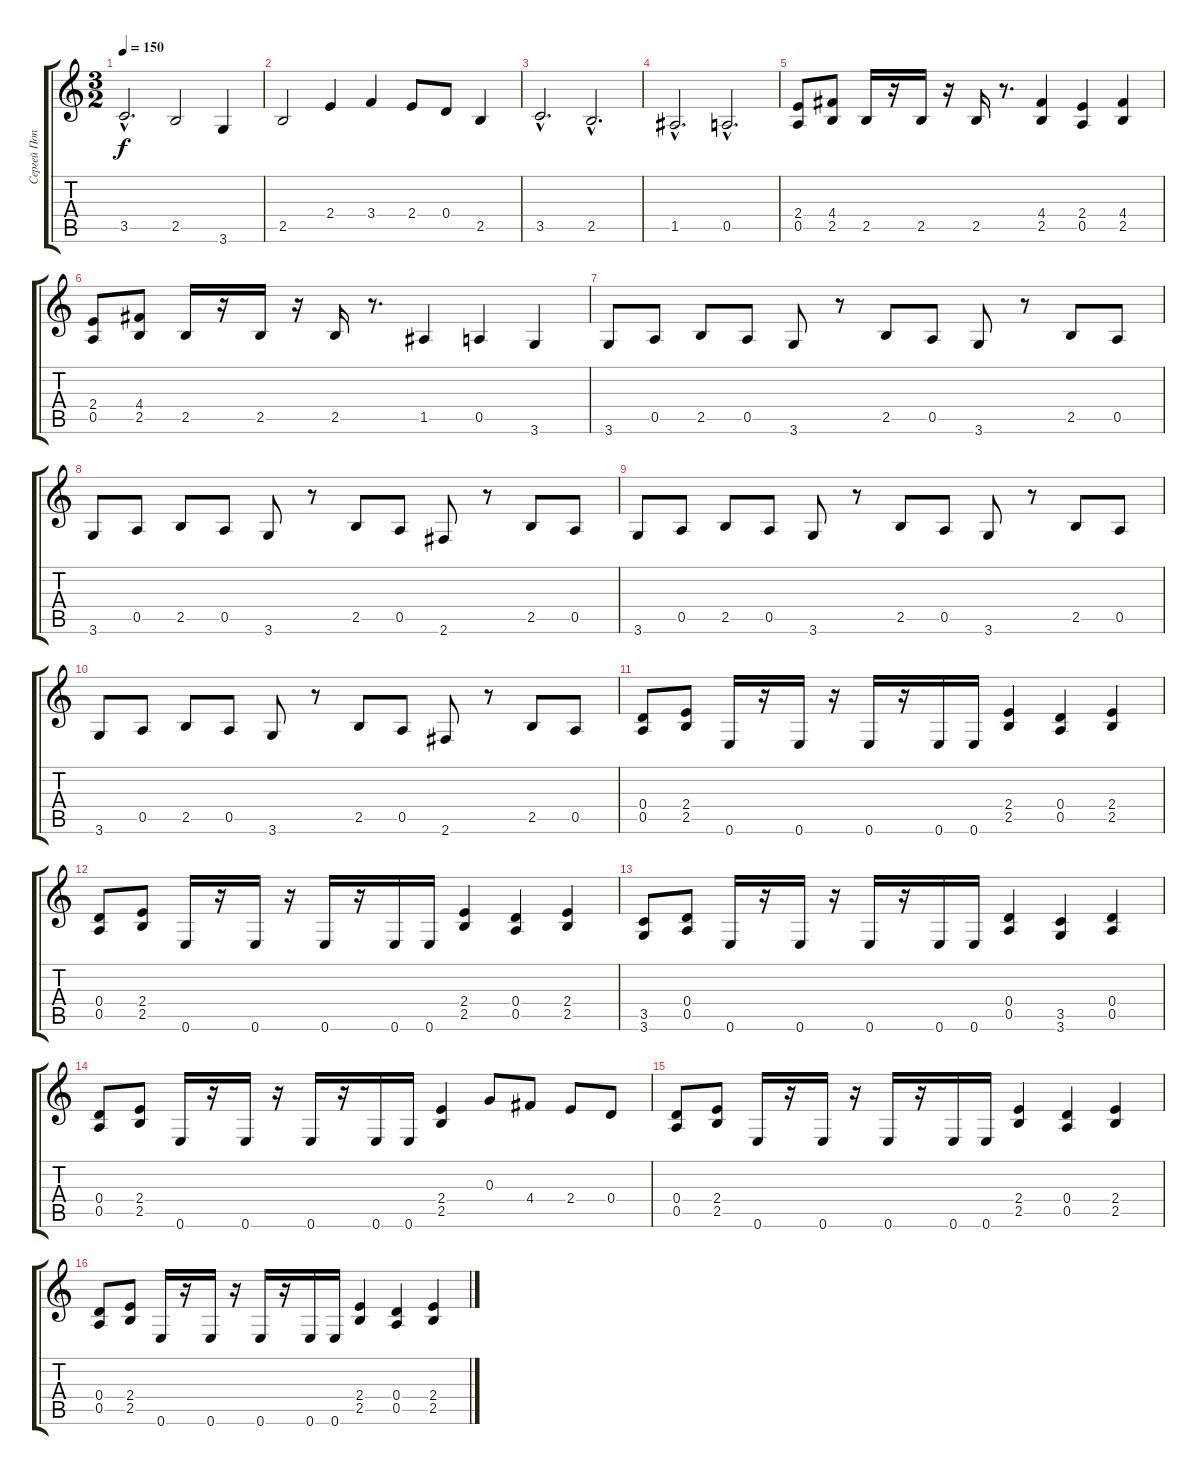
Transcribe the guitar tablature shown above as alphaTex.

\track ("Сергей Попов" "Сергей Поп") {instrument distortionguitar}
\staff {score tabs}
\tuning (E4 B3 G3 D3 A2 E2) {hide}
\ts (3 2)
\tempo 150
\clef g2
\ks c
3.5{hac}.2{d dy f} 2.5.2 3.6.4 |
2.5.2 2.4.4 3.4.4 2.4.8 0.4.8 2.5.4 |
3.5{hac}.2{d} 2.5{hac}.2{d} |
1.5{hac}.2{d} 0.5{hac}.2{d} |
(2.4 0.5).8 (4.4 2.5).8 2.5.16 r.16 2.5.16 r.16 2.5.16 r.8{d} (4.4 2.5).4 (2.4 0.5).4 (4.4 2.5).4 |
(2.4 0.5).8 (4.4 2.5).8 2.5.16 r.16 2.5.16 r.16 2.5.16 r.8{d} 1.5.4 0.5.4 3.6.4 |
3.6.8 0.5.8 2.5.8 0.5.8 3.6.8 r.8 2.5.8 0.5.8 3.6.8 r.8 2.5.8 0.5.8 |
3.6.8 0.5.8 2.5.8 0.5.8 3.6.8 r.8 2.5.8 0.5.8 2.6.8 r.8 2.5.8 0.5.8 |
3.6.8 0.5.8 2.5.8 0.5.8 3.6.8 r.8 2.5.8 0.5.8 3.6.8 r.8 2.5.8 0.5.8 |
3.6.8 0.5.8 2.5.8 0.5.8 3.6.8 r.8 2.5.8 0.5.8 2.6.8 r.8 2.5.8 0.5.8 |
(0.4 0.5).8 (2.4 2.5).8 0.6.16 r.16 0.6.16 r.16 0.6.16 r.16 0.6.16 0.6.16 (2.4 2.5).4 (0.4 0.5).4 (2.4 2.5).4 |
(0.4 0.5).8 (2.4 2.5).8 0.6.16 r.16 0.6.16 r.16 0.6.16 r.16 0.6.16 0.6.16 (2.4 2.5).4 (0.4 0.5).4 (2.4 2.5).4 |
(3.5 3.6).8 (0.4 0.5).8 0.6.16 r.16 0.6.16 r.16 0.6.16 r.16 0.6.16 0.6.16 (0.4 0.5).4 (3.5 3.6).4 (0.4 0.5).4 |
(0.4 0.5).8 (2.4 2.5).8 0.6.16 r.16 0.6.16 r.16 0.6.16 r.16 0.6.16 0.6.16 (2.4 2.5).4 0.3.8 4.4.8 2.4.8 0.4.8 |
(0.4 0.5).8 (2.4 2.5).8 0.6.16 r.16 0.6.16 r.16 0.6.16 r.16 0.6.16 0.6.16 (2.4 2.5).4 (0.4 0.5).4 (2.4 2.5).4 |
(0.4 0.5).8 (2.4 2.5).8 0.6.16 r.16 0.6.16 r.16 0.6.16 r.16 0.6.16 0.6.16 (2.4 2.5).4 (0.4 0.5).4 (2.4 2.5).4
